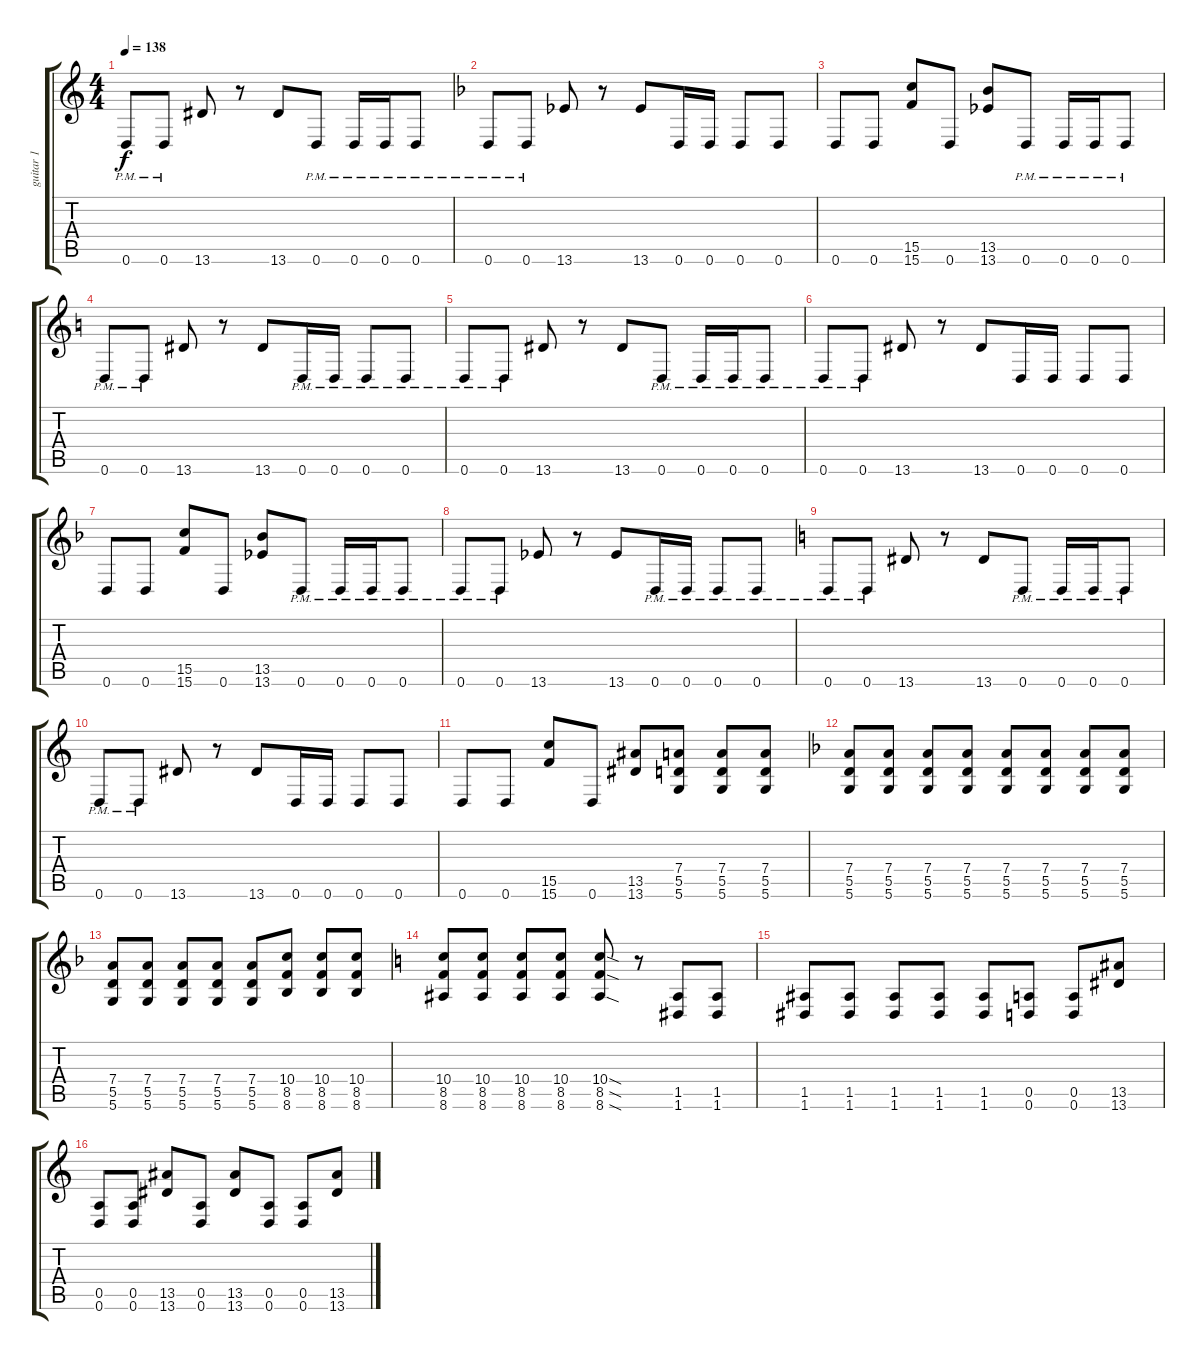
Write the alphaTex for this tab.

\track ("guitar 1" "guitar 1") {instrument acousticguitarsteel}
\staff {score tabs}
\tuning (E4 B3 G3 D3 A2 D2) {hide}
\ts (4 4)
\tempo 138
\clef g2
\ks c
0.6{pm}.8{dy f} 0.6{pm}.8 13.6.8 r.8 13.6.8 0.6{pm}.8 0.6{pm}.16 0.6{pm}.16 0.6{pm}.8 |
\ks f
0.6{pm}.8 0.6{pm}.8 13.6.8 r.8 13.6.8 0.6.16 0.6.16 0.6.8 0.6.8 |
0.6.8 0.6.8 (15.5 15.6).8 0.6.8 (13.5 13.6).8 0.6{pm}.8 0.6{pm}.16 0.6{pm}.16 0.6{pm}.8 |
\ks c
0.6{pm}.8 0.6{pm}.8 13.6.8 r.8 13.6.8 0.6{pm}.16 0.6{pm}.16 0.6{pm}.8 0.6{pm}.8 |
0.6{pm}.8 0.6{pm}.8 13.6.8 r.8 13.6.8 0.6{pm}.8 0.6{pm}.16 0.6{pm}.16 0.6{pm}.8 |
0.6{pm}.8 0.6{pm}.8 13.6.8 r.8 13.6.8 0.6.16 0.6.16 0.6.8 0.6.8 |
\ks f
0.6.8 0.6.8 (15.5 15.6).8 0.6.8 (13.5 13.6).8 0.6{pm}.8 0.6{pm}.16 0.6{pm}.16 0.6{pm}.8 |
0.6{pm}.8 0.6{pm}.8 13.6.8 r.8 13.6.8 0.6{pm}.16 0.6{pm}.16 0.6{pm}.8 0.6{pm}.8 |
\ks c
0.6{pm}.8 0.6{pm}.8 13.6.8 r.8 13.6.8 0.6{pm}.8 0.6{pm}.16 0.6{pm}.16 0.6{pm}.8 |
0.6{pm}.8 0.6{pm}.8 13.6.8 r.8 13.6.8 0.6.16 0.6.16 0.6.8 0.6.8 |
0.6.8 0.6.8 (15.5 15.6).8 0.6.8 (13.5 13.6).8 (7.4 5.5 5.6).8 (7.4 5.5 5.6).8 (7.4 5.5 5.6).8 |
\ks f
(7.4 5.5 5.6).8 (7.4 5.5 5.6).8 (7.4 5.5 5.6).8 (7.4 5.5 5.6).8 (7.4 5.5 5.6).8 (7.4 5.5 5.6).8 (7.4 5.5 5.6).8 (7.4 5.5 5.6).8 |
(7.4 5.5 5.6).8 (7.4 5.5 5.6).8 (7.4 5.5 5.6).8 (7.4 5.5 5.6).8 (7.4 5.5 5.6).8 (10.4 8.5 8.6).8 (10.4 8.5 8.6).8 (10.4 8.5 8.6).8 |
\ks c
(10.4 8.5 8.6).8 (10.4 8.5 8.6).8 (10.4 8.5 8.6).8 (10.4 8.5 8.6).8 (10.4{sod} 8.5{sod} 8.6{sod}).8 r.8 (1.5 1.6).8 (1.5 1.6).8 |
(1.5 1.6).8 (1.5 1.6).8 (1.5 1.6).8 (1.5 1.6).8 (1.5 1.6).8 (0.5 0.6).8 (0.5 0.6).8 (13.5 13.6).8 |
(0.5 0.6).8 (0.5 0.6).8 (13.5 13.6).8 (0.5 0.6).8 (13.5 13.6).8 (0.5 0.6).8 (0.5 0.6).8 (13.5 13.6).8
